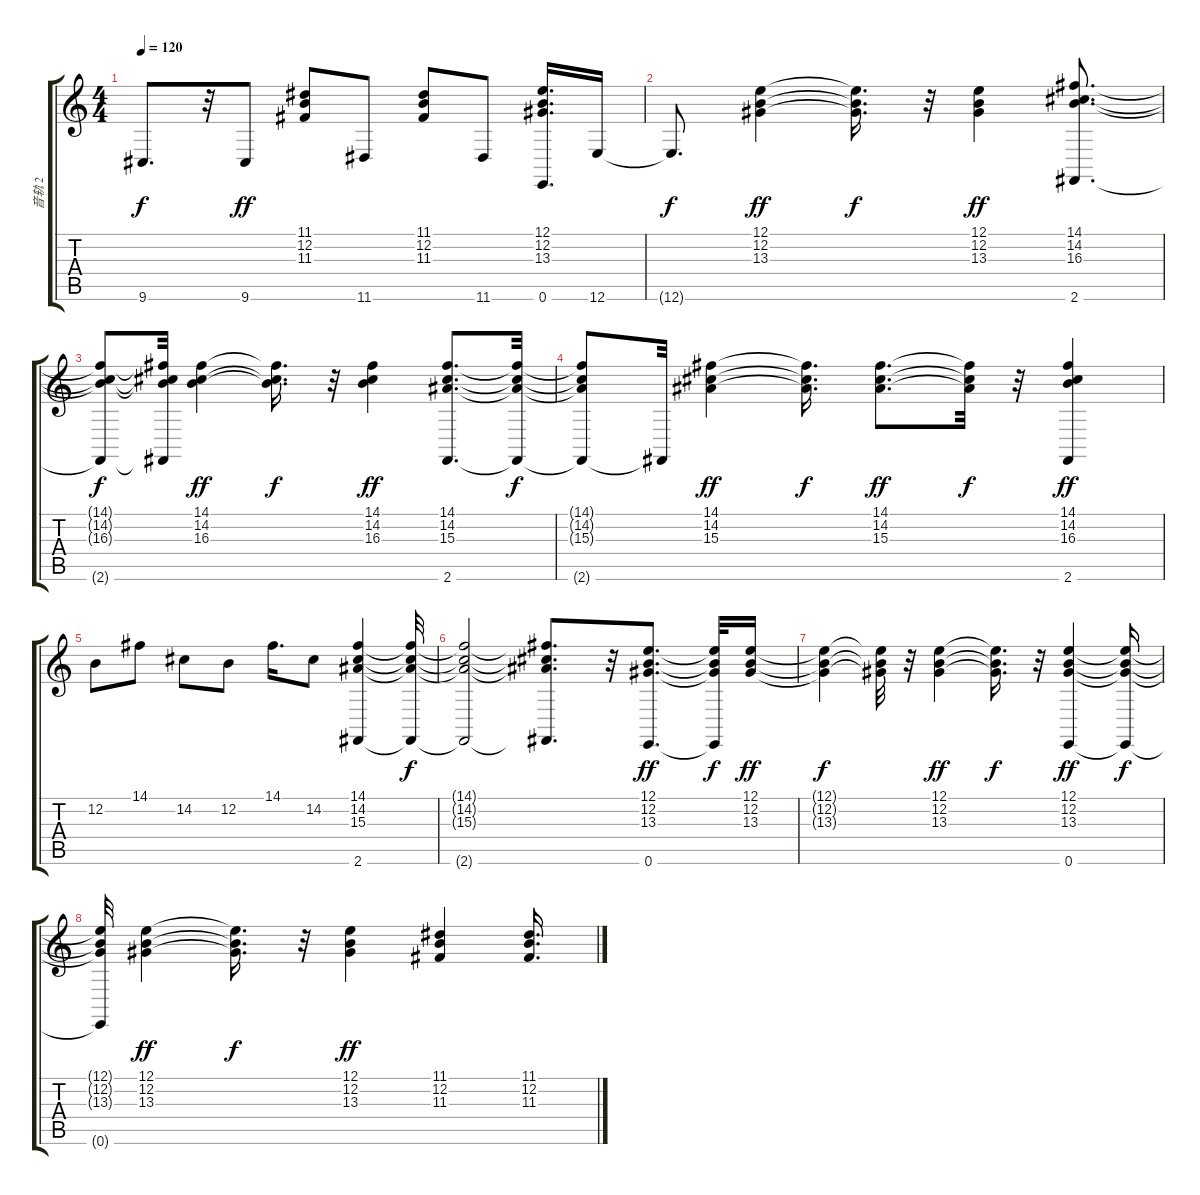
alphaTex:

\track ("音轨 2" "音轨 2") {instrument brightacousticpiano}
\staff {score tabs}
\tuning (E4 B3 G3 D3 A2 E2) {hide}
\ts (4 4)
\tempo 120
\clef g2
\ks c
9.6{t}.8{d dy f} r.32 9.6.8{dy ff} (11.1 12.2 11.3).8 11.6.8 (11.1 12.2 11.3).8 11.6.8 (12.1 12.2 13.3 0.6).16{d} 12.6.16 |
12.6{t}.8{d dy f} (12.1 12.2 13.3).4{dy ff} (12.1{t} 12.2{t} 13.3{t}).16{d dy f} r.32 (12.1 12.2 13.3).4{dy ff} (14.1 14.2 16.3 2.6).8{d} |
(14.1{t} 14.2{t} 16.3{t} 2.6{t}).8{dy f} (14.1{t} 14.2{t} 16.3{t} 2.6{t}).32 (14.1 14.2 16.3).4{dy ff} (14.1{t} 14.2{t} 16.3{t}).16{d dy f} r.32 (14.1 14.2 16.3).4{dy ff} (14.1 14.2 15.3 2.6).8{d} (14.1{t} 14.2{t} 15.3{t} 2.6{t}).32{dy f} |
(14.1{t} 14.2{t} 15.3{t} 2.6{t}).8 2.6{t}.32 (14.1 14.2 15.3).4{dy ff} (14.1{t} 14.2{t} 15.3{t}).16{d dy f} (14.1 14.2 15.3).8{d dy ff} (14.1{t} 14.2{t} 15.3{t}).32{dy f} r.32 (14.1 14.2 16.3 2.6).4{dy ff} |
12.2.8 14.1.8 14.2.8 12.2.8 14.1.16{d} 14.2.8 (14.1 14.2 15.3 2.6).4 (14.1{t} 14.2{t} 15.3{t} 2.6{t}).32{dy f} |
(14.1{t} 14.2{t} 15.3{t} 2.6{t}).2 (14.1{t} 14.2{t} 15.3{t} 2.6{t}).8{d} r.32 (12.1 12.2 13.3 0.6).8{d dy ff} (12.1{t} 12.2{t} 13.3{t} 0.6{t}).32{dy f} (12.1 12.2 13.3).16{dy ff} |
(12.1{t} 12.2{t} 13.3{t}).4{dy f} (12.1{t} 12.2{t} 13.3{t}).32 r.32 (12.1 12.2 13.3).4{dy ff} (12.1{t} 12.2{t} 13.3{t}).16{d dy f} r.32 (12.1 12.2 13.3 0.6).4{dy ff} (12.1{t} 12.2{t} 13.3{t} 0.6{t}).16{dy f} |
(12.1{t} 12.2{t} 13.3{t} 0.6{t}).32 (12.1 12.2 13.3).4{dy ff} (12.1{t} 12.2{t} 13.3{t}).16{d dy f} r.32 (12.1 12.2 13.3).4{dy ff} (11.1 12.2 11.3).4 (11.1 12.2 11.3).16{d}
